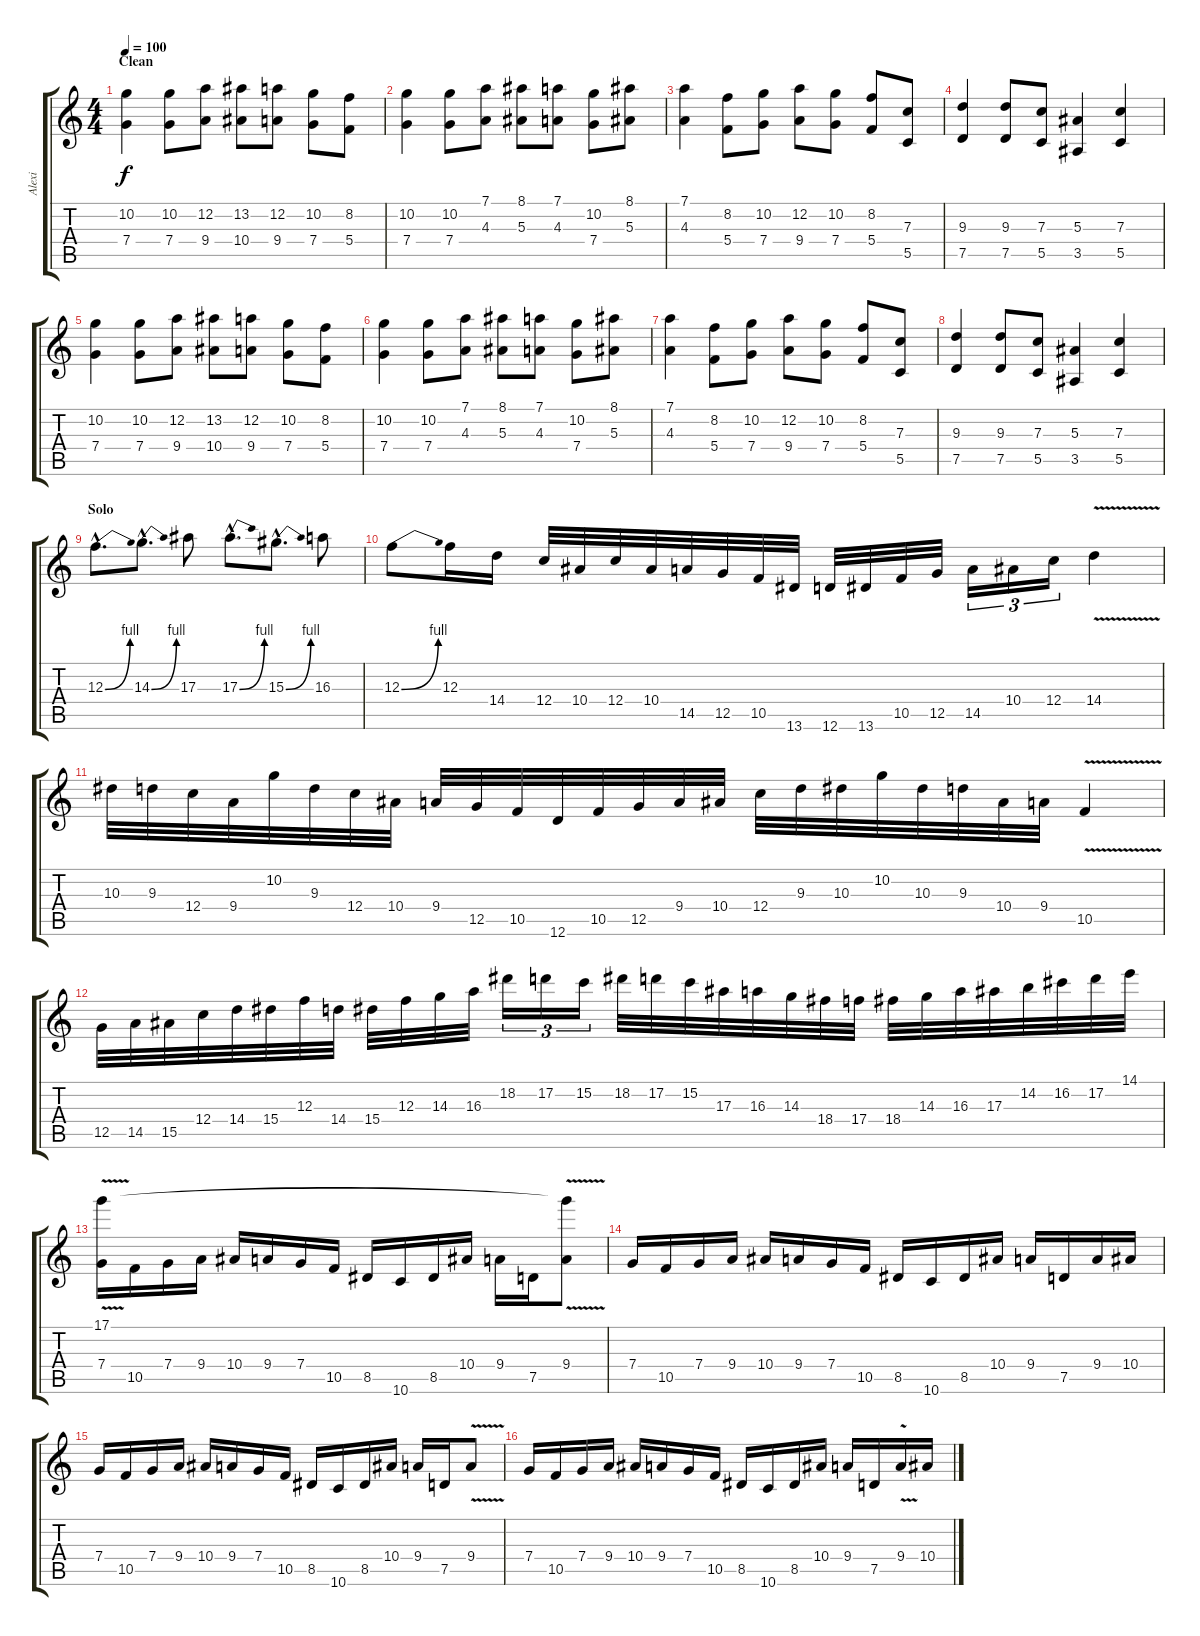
\track ("Alexi" "Alexi") {instrument distortionguitar}
\staff {score tabs}
\tuning (D4 A3 F3 C3 G2 D2) {hide}
\ts (4 4)
\section ("" "Clean")
\tempo 100
\clef g2
\ks c
(10.2 7.4).4{dy f instrument electricguitarclean} (10.2 7.4).8 (12.2 9.4).8 (13.2 10.4).8 (12.2 9.4).8 (10.2 7.4).8 (8.2 5.4).8 |
(10.2 7.4).4 (10.2 7.4).8 (7.1 4.3).8 (8.1 5.3).8 (7.1 4.3).8 (10.2 7.4).8 (8.1 5.3).8 |
(7.1 4.3).4 (8.2 5.4).8 (10.2 7.4).8 (12.2 9.4).8 (10.2 7.4).8 (8.2 5.4).8 (7.3 5.5).8 |
(9.3 7.5).4 (9.3 7.5).8 (7.3 5.5).8 (5.3 3.5).4 (7.3 5.5).4 |
(10.2 7.4).4{instrument electricguitarclean} (10.2 7.4).8 (12.2 9.4).8 (13.2 10.4).8 (12.2 9.4).8 (10.2 7.4).8 (8.2 5.4).8 |
(10.2 7.4).4 (10.2 7.4).8 (7.1 4.3).8 (8.1 5.3).8 (7.1 4.3).8 (10.2 7.4).8 (8.1 5.3).8 |
(7.1 4.3).4 (8.2 5.4).8 (10.2 7.4).8 (12.2 9.4).8 (10.2 7.4).8 (8.2 5.4).8 (7.3 5.5).8 |
(9.3 7.5).4 (9.3 7.5).8 (7.3 5.5).8 (5.3 3.5).4 (7.3 5.5).4 |
\section ("" "Solo")
12.3{be (bend 0 0 60 4) hac}.8{d instrument distortionguitar} 14.3{be (bend 0 0 60 4) hac}.8{d} 17.3.8 17.3{be (bend 0 0 60 4) hac}.8{d} 15.3{be (bend 0 0 60 4) hac}.8{d} 16.3.8 |
12.3{be (bend 0 0 60 4)}.8 12.3.16 14.4.16 12.4.32 10.4.32 12.4.32 10.4.32 14.5.32 12.5.32 10.5.32 13.6.32 12.6.32 13.6.32 10.5.32 12.5.32 14.5.16{tu (3 2)} 10.4.16{tu (3 2)} 12.4.16{tu (3 2)} 14.4{v}.4 |
10.3.32 9.3.32 12.4.32 9.4.32 10.2.32 9.3.32 12.4.32 10.4.32 9.4.32 12.5.32 10.5.32 12.6.32 10.5.32 12.5.32 9.4.32 10.4.32 12.4.32 9.3.32 10.3.32 10.2.32 10.3.32 9.3.32 10.4.32 9.4.32 10.5{v}.4 |
12.5.32 14.5.32 15.5.32 12.4.32 14.4.32 15.4.32 12.3.32 14.4.32 15.4.32 12.3.32 14.3.32 16.3.32 18.2.16{tu (3 2)} 17.2.16{tu (3 2)} 15.2.16{tu (3 2)} 18.2.32 17.2.32 15.2.32 17.3.32 16.3.32 14.3.32 18.4.32 17.4.32 18.4.32 14.3.32 16.3.32 17.3.32 14.2.32 16.2.32 17.2.32 14.1.32 |
(17.1{v} 7.4).16 10.5.16 7.4.16 9.4.16 10.4.16 9.4.16 7.4.16 10.5.16 8.5.16 10.6.16 8.5.16 10.4.16 9.4.16 7.5.16 (17.1{t} 9.4{v}).8 |
7.4.16 10.5.16 7.4.16 9.4.16 10.4.16 9.4.16 7.4.16 10.5.16 8.5.16 10.6.16 8.5.16 10.4.16 9.4.16 7.5.16 9.4.16 10.4.16 |
7.4.16 10.5.16 7.4.16 9.4.16 10.4.16 9.4.16 7.4.16 10.5.16 8.5.16 10.6.16 8.5.16 10.4.16 9.4.16 7.5.16 9.4{v}.8 |
7.4.16 10.5.16 7.4.16 9.4.16 10.4.16 9.4.16 7.4.16 10.5.16 8.5.16 10.6.16 8.5.16 10.4.16 9.4.16 7.5.16 9.4{v}.16 10.4.16
